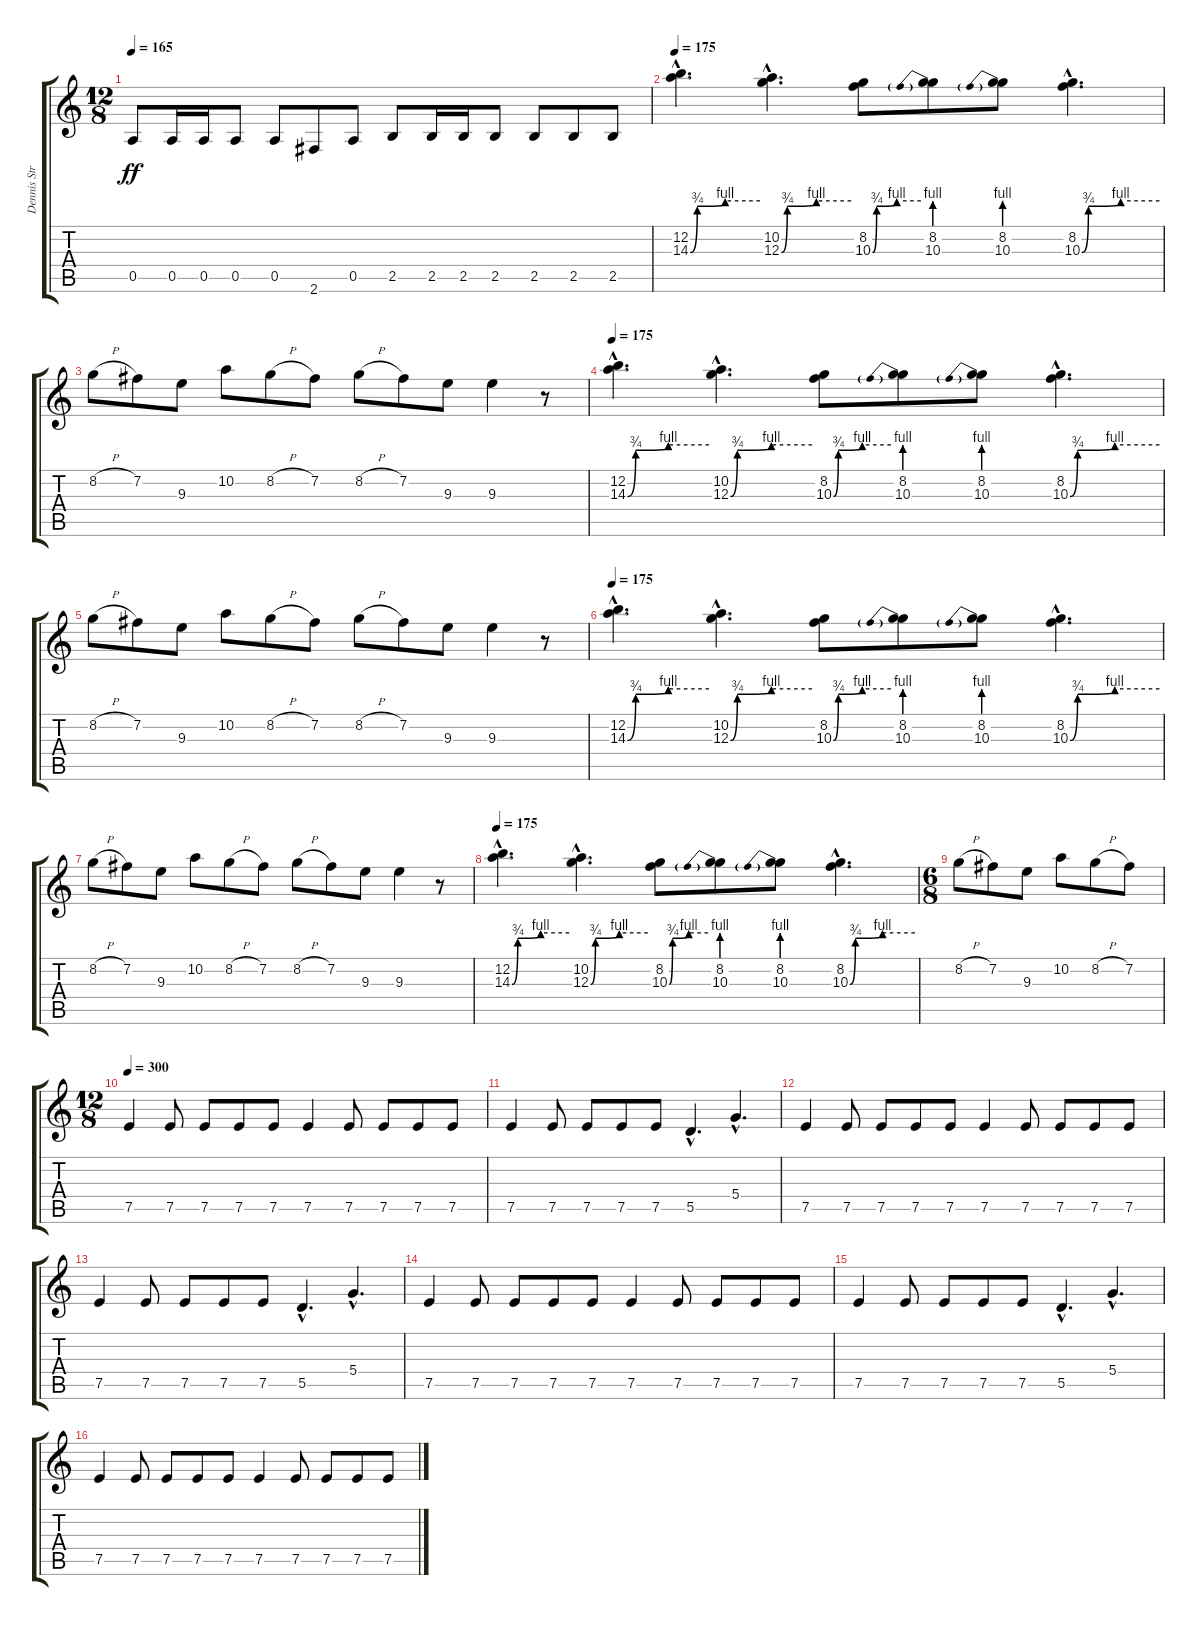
\track ("Dennis Stratton" "Dennis Str") {instrument overdrivenguitar}
\staff {score tabs}
\tuning (E4 B3 G3 D3 A2 E2) {hide}
\ts (12 8)
\tempo 165
\clef g2
\ks c
0.5.8{dy ff} 0.5.16 0.5.16 0.5.8 0.5.8 2.6.8 0.5.8 2.5.8 2.5.16 2.5.16 2.5.8 2.5.8 2.5.8 2.5.8 |
\tempo 175
(12.2{hac} 14.3{be (custom 0 0 6 3 30 4 60 4) hac}).4{d instrument distortionguitar} (10.2{hac} 12.3{be (custom 0 0 5 3 30 4 60 4) hac}).4{d} (8.2 10.3{be (custom 0 0 5 3 30 4 60 4)}).8 (8.2 10.3{be (prebend 0 4 60 4)}).8 (8.2 10.3{be (prebend 0 4 60 4)}).8 (8.2{hac} 10.3{be (custom 0 0 5 3 30 4 60 4) hac}).4{d} |
8.2{h}.8 7.2.8 9.3.8 10.2.8 8.2{h}.8 7.2.8 8.2{h}.8 7.2.8 9.3.8 9.3.4 r.8 |
\tempo 175
(12.2{hac} 14.3{be (custom 0 0 6 3 30 4 60 4) hac}).4{d instrument distortionguitar} (10.2{hac} 12.3{be (custom 0 0 5 3 30 4 60 4) hac}).4{d} (8.2 10.3{be (custom 0 0 5 3 30 4 60 4)}).8 (8.2 10.3{be (prebend 0 4 60 4)}).8 (8.2 10.3{be (prebend 0 4 60 4)}).8 (8.2{hac} 10.3{be (custom 0 0 5 3 30 4 60 4) hac}).4{d} |
8.2{h}.8 7.2.8 9.3.8 10.2.8 8.2{h}.8 7.2.8 8.2{h}.8 7.2.8 9.3.8 9.3.4 r.8 |
\tempo 175
(12.2{hac} 14.3{be (custom 0 0 6 3 30 4 60 4) hac}).4{d instrument distortionguitar} (10.2{hac} 12.3{be (custom 0 0 5 3 30 4 60 4) hac}).4{d} (8.2 10.3{be (custom 0 0 5 3 30 4 60 4)}).8 (8.2 10.3{be (prebend 0 4 60 4)}).8 (8.2 10.3{be (prebend 0 4 60 4)}).8 (8.2{hac} 10.3{be (custom 0 0 5 3 30 4 60 4) hac}).4{d} |
8.2{h}.8 7.2.8 9.3.8 10.2.8 8.2{h}.8 7.2.8 8.2{h}.8 7.2.8 9.3.8 9.3.4 r.8 |
\tempo 175
(12.2{hac} 14.3{be (custom 0 0 6 3 30 4 60 4) hac}).4{d instrument distortionguitar} (10.2{hac} 12.3{be (custom 0 0 5 3 30 4 60 4) hac}).4{d} (8.2 10.3{be (custom 0 0 5 3 30 4 60 4)}).8 (8.2 10.3{be (prebend 0 4 60 4)}).8 (8.2 10.3{be (prebend 0 4 60 4)}).8 (8.2{hac} 10.3{be (custom 0 0 5 3 30 4 60 4) hac}).4{d} |
\ts (6 8)
8.2{h}.8 7.2.8 9.3.8 10.2.8 8.2{h}.8 7.2.8 |
\ts (12 8)
\tempo 300
7.5.4 7.5.8 7.5.8 7.5.8 7.5.8 7.5.4 7.5.8 7.5.8 7.5.8 7.5.8 |
7.5.4 7.5.8 7.5.8 7.5.8 7.5.8 5.5{hac}.4{d} 5.4{hac}.4{d} |
7.5.4 7.5.8 7.5.8 7.5.8 7.5.8 7.5.4 7.5.8 7.5.8 7.5.8 7.5.8 |
7.5.4 7.5.8 7.5.8 7.5.8 7.5.8 5.5{hac}.4{d} 5.4{hac}.4{d} |
7.5.4 7.5.8 7.5.8 7.5.8 7.5.8 7.5.4 7.5.8 7.5.8 7.5.8 7.5.8 |
7.5.4 7.5.8 7.5.8 7.5.8 7.5.8 5.5{hac}.4{d} 5.4{hac}.4{d} |
7.5.4 7.5.8 7.5.8 7.5.8 7.5.8 7.5.4 7.5.8 7.5.8 7.5.8 7.5.8
